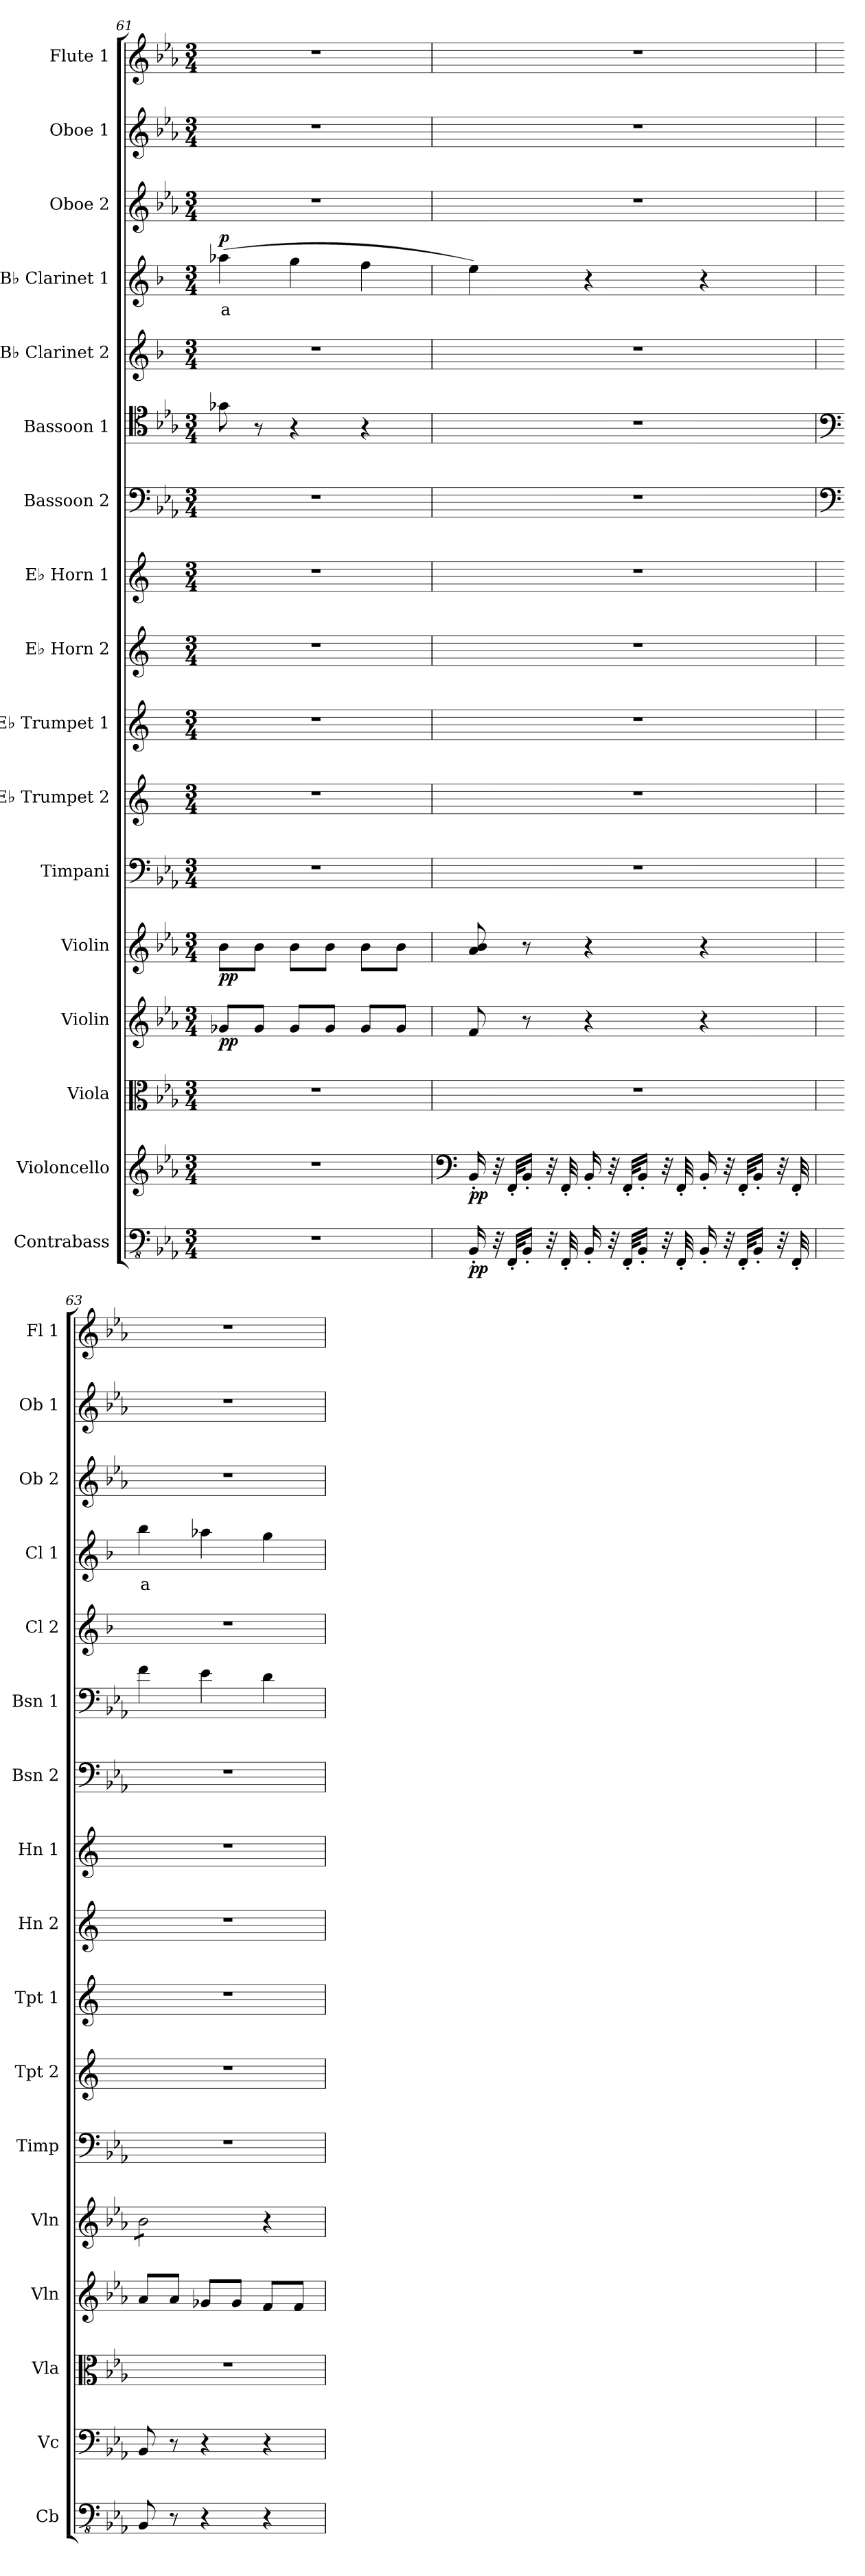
**kern	**dynam	**kern	**dynam	**kern	**kern	**dynam	**kern	**dynam	**kern	**kern	**kern	**kern	**kern	**kern	**kern	**kern	**kern	**text	**dynam	**kern	**kern	**kern
*part17	*part17	*part16	*part16	*part15	*part14	*part14	*part13	*part13	*part12	*part11	*part10	*part9	*part8	*part7	*part6	*part5	*part4	*part4	*part4	*part3	*part2	*part1
*staff17	*staff17	*staff16	*staff16	*staff15	*staff14	*staff14	*staff13	*staff13	*staff12	*staff11	*staff10	*staff9	*staff8	*staff7	*staff6	*staff5	*staff4	*staff4	*staff4	*staff3	*staff2	*staff1
*I"Contrabass	*	*I"Violoncello	*	*I"Viola	*I"Violin	*	*I"Violin	*	*I"Timpani	*I"E♭ Trumpet 2	*I"E♭ Trumpet 1	*I"E♭ Horn 2	*I"E♭ Horn 1	*I"Bassoon 2	*I"Bassoon 1	*I"B♭ Clarinet 2	*I"B♭ Clarinet 1	*	*	*I"Oboe 2	*I"Oboe 1	*I"Flute 1
*I'Cb	*	*I'Vc	*	*I'Vla	*I'Vln	*	*I'Vln	*	*I'Timp	*I'Tpt 2	*I'Tpt 1	*I'Hn 2	*I'Hn 1	*I'Bsn 2	*I'Bsn 1	*I'Cl 2	*I'Cl 1	*	*	*I'Ob 2	*I'Ob 1	*I'Fl 1
*clefFv4	*	*clefG2	*	*clefC3	*clefG2	*	*clefG2	*	*clefF4	*clefG2	*clefG2	*clefG2	*clefG2	*clefF4	*clefC4	*clefG2	*clefG2	*	*	*clefG2	*clefG2	*clefG2
*	*	*	*	*	*	*	*	*	*	*ITrd-2c-3	*ITrd-2c-3	*ITrd5c9	*ITrd5c9	*	*	*ITrd1c2	*ITrd1c2	*	*	*	*	*
*k[b-e-a-]	*	*k[b-e-a-]	*	*k[b-e-a-]	*k[b-e-a-]	*	*k[b-e-a-]	*	*k[b-e-a-]	*k[b-e-a-]	*k[b-e-a-]	*k[b-e-a-]	*k[b-e-a-]	*k[b-e-a-]	*k[b-e-a-]	*k[b-e-a-]	*k[b-e-a-]	*	*	*k[b-e-a-]	*k[b-e-a-]	*k[b-e-a-]
*M3/4	*	*M3/4	*	*M3/4	*M3/4	*	*M3/4	*	*M3/4	*M3/4	*M3/4	*M3/4	*M3/4	*M3/4	*M3/4	*M3/4	*M3/4	*	*	*M3/4	*M3/4	*M3/4
=61	=61	=61	=61	=61	=61	=61	=61	=61	=61	=61	=61	=61	=61	=61	=61	=61	=61	=61	=61	=61	=61	=61
!	!	!	!	!	!	!LO:DY:b	!	!LO:DY:b	!	!	!	!	!	!	!	!	!	!LO:LY:b:color=#FF0000	!LO:DY:b	!	!	!
2.r	.	2.r	.	2.r	8g-X/L	pp	8b-\L	pp	2.r	2.r	2.r	2.r	2.r	2.r	8g-X\	2.r	(>4gg-X\	a	p	2.r	2.r	2.r
.	.	.	.	.	8g-/J	.	8b-\J	.	.	.	.	.	.	.	8r	.	.	.	.	.	.	.
.	.	.	.	.	8g-/L	.	8b-\L	.	.	.	.	.	.	.	4r	.	4ff\	.	.	.	.	.
.	.	.	.	.	8g-/J	.	8b-\J	.	.	.	.	.	.	.	.	.	.	.	.	.	.	.
.	.	.	.	.	8g-/L	.	8b-\L	.	.	.	.	.	.	.	4r	.	4ee-\	.	.	.	.	.
.	.	.	.	.	8g-/J	.	8b-\J	.	.	.	.	.	.	.	.	.	.	.	.	.	.	.
=62	=62	=62	=62	=62	=62	=62	=62	=62	=62	=62	=62	=62	=62	=62	=62	=62	=62	=62	=62	=62	=62	=62
*	*	*clefF4	*	*	*	*	*	*	*	*	*	*	*	*	*	*	*	*	*	*	*	*
!	!LO:DY:b	!	!LO:DY:b	!	!	!	!	!	!	!	!	!	!	!	!	!	!	!	!	!	!	!
16BBB-'/	pp	16BB-'/	pp	2.r	8f/	.	8a-/ 8b-/	.	2.r	2.r	2.r	2.r	2.r	2.r	2.r	2.r	4dd\)	.	.	2.r	2.r	2.r
32r	.	32r	.	.	.	.	.	.	.	.	.	.	.	.	.	.	.	.	.	.	.	.
32FFF'/KLL	.	32FF'/KLL	.	.	.	.	.	.	.	.	.	.	.	.	.	.	.	.	.	.	.	.
16BBB-'/JJ	.	16BB-'/JJ	.	.	8r	.	8r	.	.	.	.	.	.	.	.	.	.	.	.	.	.	.
32r	.	32r	.	.	.	.	.	.	.	.	.	.	.	.	.	.	.	.	.	.	.	.
32FFF'/	.	32FF'/	.	.	.	.	.	.	.	.	.	.	.	.	.	.	.	.	.	.	.	.
16BBB-'/	.	16BB-'/	.	.	4r	.	4r	.	.	.	.	.	.	.	.	.	4r	.	.	.	.	.
32r	.	32r	.	.	.	.	.	.	.	.	.	.	.	.	.	.	.	.	.	.	.	.
32FFF'/KLL	.	32FF'/KLL	.	.	.	.	.	.	.	.	.	.	.	.	.	.	.	.	.	.	.	.
16BBB-'/JJ	.	16BB-'/JJ	.	.	.	.	.	.	.	.	.	.	.	.	.	.	.	.	.	.	.	.
32r	.	32r	.	.	.	.	.	.	.	.	.	.	.	.	.	.	.	.	.	.	.	.
32FFF'/	.	32FF'/	.	.	.	.	.	.	.	.	.	.	.	.	.	.	.	.	.	.	.	.
16BBB-'/	.	16BB-'/	.	.	4r	.	4r	.	.	.	.	.	.	.	.	.	4r	.	.	.	.	.
32r	.	32r	.	.	.	.	.	.	.	.	.	.	.	.	.	.	.	.	.	.	.	.
32FFF'/KLL	.	32FF'/KLL	.	.	.	.	.	.	.	.	.	.	.	.	.	.	.	.	.	.	.	.
16BBB-'/JJ	.	16BB-'/JJ	.	.	.	.	.	.	.	.	.	.	.	.	.	.	.	.	.	.	.	.
32r	.	32r	.	.	.	.	.	.	.	.	.	.	.	.	.	.	.	.	.	.	.	.
32FFF'/	.	32FF'/	.	.	.	.	.	.	.	.	.	.	.	.	.	.	.	.	.	.	.	.
=63	=63	=63	=63	=63	=63	=63	=63	=63	=63	=63	=63	=63	=63	=63	=63	=63	=63	=63	=63	=63	=63	=63
*	*	*	*	*	*	*	*	*	*	*	*	*	*	*clefF4	*clefF4	*	*	*	*	*	*	*
!	!	!	!	!	!	!	!	!	!	!	!	!	!	!	!	!	!	!LO:LY:b:color=#FF0000	!	!	!	!
*	*	*	*	*	*	*	*tremolo	*	*	*	*	*	*	*	*	*	*	*	*	*	*	*
8BBB-/	.	8BB-/	.	2.r	8a-/L	.	8b-\L	.	2.r	2.r	2.r	2.r	2.r	2.r	4f\	2.r	4aa-\	a	.	2.r	2.r	2.r
8r	.	8r	.	.	8a-/J	.	8b-\	.	.	.	.	.	.	.	.	.	.	.	.	.	.	.
4r	.	4r	.	.	8g-X/L	.	8b-\	.	.	.	.	.	.	.	4e-\	.	4gg-X\	.	.	.	.	.
.	.	.	.	.	8g-/J	.	8b-\J	.	.	.	.	.	.	.	.	.	.	.	.	.	.	.
*	*	*	*	*	*	*	*Xtremolo	*	*	*	*	*	*	*	*	*	*	*	*	*	*	*
4r	.	4r	.	.	8f/L	.	4r	.	.	.	.	.	.	.	4d\	.	4ff\	.	.	.	.	.
.	.	.	.	.	8f/J	.	.	.	.	.	.	.	.	.	.	.	.	.	.	.	.	.
=	=	=	=	=	=	=	=	=	=	=	=	=	=	=	=	=	=	=	=	=	=	=
*-	*-	*-	*-	*-	*-	*-	*-	*-	*-	*-	*-	*-	*-	*-	*-	*-	*-	*-	*-	*-	*-	*-
